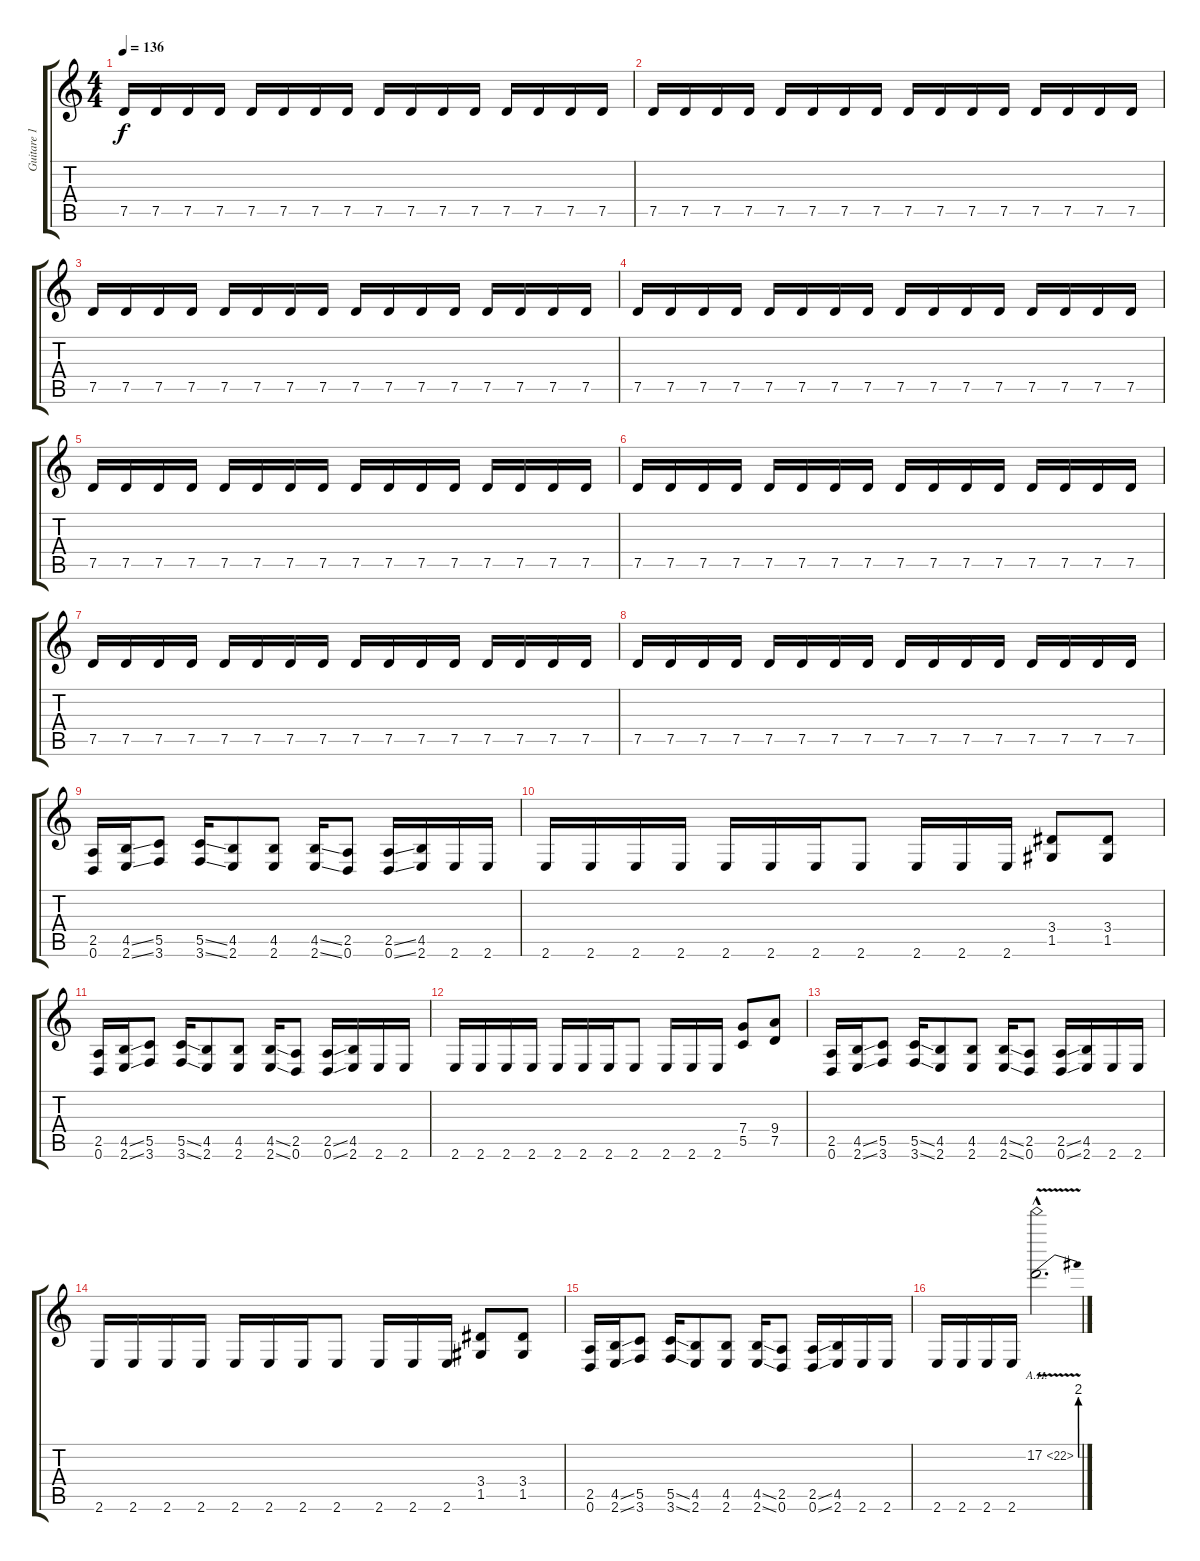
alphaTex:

\track ("Guitare 1" "Guitare 1") {instrument distortionguitar}
\staff {score tabs}
\tuning (D4 A3 F3 C3 G2 D2) {hide}
\ts (4 4)
\tempo 136
\clef g2
\ks c
7.5.16{dy f instrument distortionguitar} 7.5.16 7.5.16 7.5.16 7.5.16 7.5.16 7.5.16 7.5.16 7.5.16 7.5.16 7.5.16 7.5.16 7.5.16 7.5.16 7.5.16 7.5.16 |
7.5.16 7.5.16 7.5.16 7.5.16 7.5.16 7.5.16 7.5.16 7.5.16 7.5.16 7.5.16 7.5.16 7.5.16 7.5.16 7.5.16 7.5.16 7.5.16 |
7.5.16 7.5.16 7.5.16 7.5.16 7.5.16 7.5.16 7.5.16 7.5.16 7.5.16 7.5.16 7.5.16 7.5.16 7.5.16 7.5.16 7.5.16 7.5.16 |
7.5.16 7.5.16 7.5.16 7.5.16 7.5.16 7.5.16 7.5.16 7.5.16 7.5.16 7.5.16 7.5.16 7.5.16 7.5.16 7.5.16 7.5.16 7.5.16 |
7.5.16 7.5.16 7.5.16 7.5.16 7.5.16 7.5.16 7.5.16 7.5.16 7.5.16 7.5.16 7.5.16 7.5.16 7.5.16 7.5.16 7.5.16 7.5.16 |
7.5.16 7.5.16 7.5.16 7.5.16 7.5.16 7.5.16 7.5.16 7.5.16 7.5.16 7.5.16 7.5.16 7.5.16 7.5.16 7.5.16 7.5.16 7.5.16 |
7.5.16 7.5.16 7.5.16 7.5.16 7.5.16 7.5.16 7.5.16 7.5.16 7.5.16 7.5.16 7.5.16 7.5.16 7.5.16 7.5.16 7.5.16 7.5.16 |
7.5.16 7.5.16 7.5.16 7.5.16 7.5.16 7.5.16 7.5.16 7.5.16 7.5.16 7.5.16 7.5.16 7.5.16 7.5.16 7.5.16 7.5.16 7.5.16 |
(2.5 0.6).16 (4.5{ss} 2.6{ss}).16 (5.5 3.6).8 (5.5{ss} 3.6{ss}).16 (4.5 2.6).8 (4.5 2.6).8 (4.5{ss} 2.6{ss}).16 (2.5 0.6).8 (2.5{ss} 0.6{ss}).16 (4.5 2.6).16 2.6.16 2.6.16 |
2.6.16 2.6.16 2.6.16 2.6.16 2.6.16 2.6.16 2.6.16 2.6.8 2.6.16 2.6.16 2.6.16 (3.4 1.5).8 (3.4 1.5).8 |
(2.5 0.6).16 (4.5{ss} 2.6{ss}).16 (5.5 3.6).8 (5.5{ss} 3.6{ss}).16 (4.5 2.6).8 (4.5 2.6).8 (4.5{ss} 2.6{ss}).16 (2.5 0.6).8 (2.5{ss} 0.6{ss}).16 (4.5 2.6).16 2.6.16 2.6.16 |
2.6.16 2.6.16 2.6.16 2.6.16 2.6.16 2.6.16 2.6.16 2.6.8 2.6.16 2.6.16 2.6.16 (7.4 5.5).8 (9.4 7.5).8 |
(2.5 0.6).16 (4.5{ss} 2.6{ss}).16 (5.5 3.6).8 (5.5{ss} 3.6{ss}).16 (4.5 2.6).8 (4.5 2.6).8 (4.5{ss} 2.6{ss}).16 (2.5 0.6).8 (2.5{ss} 0.6{ss}).16 (4.5 2.6).16 2.6.16 2.6.16 |
2.6.16 2.6.16 2.6.16 2.6.16 2.6.16 2.6.16 2.6.16 2.6.8 2.6.16 2.6.16 2.6.16 (3.4 1.5).8 (3.4 1.5).8 |
(2.5 0.6).16 (4.5{ss} 2.6{ss}).16 (5.5 3.6).8 (5.5{ss} 3.6{ss}).16 (4.5 2.6).8 (4.5 2.6).8 (4.5{ss} 2.6{ss}).16 (2.5 0.6).8 (2.5{ss} 0.6{ss}).16 (4.5 2.6).16 2.6.16 2.6.16 |
2.6.16 2.6.16 2.6.16 2.6.16 17.2{be (bend 0 0 60 8) ah 5 v hac}.2{d}
